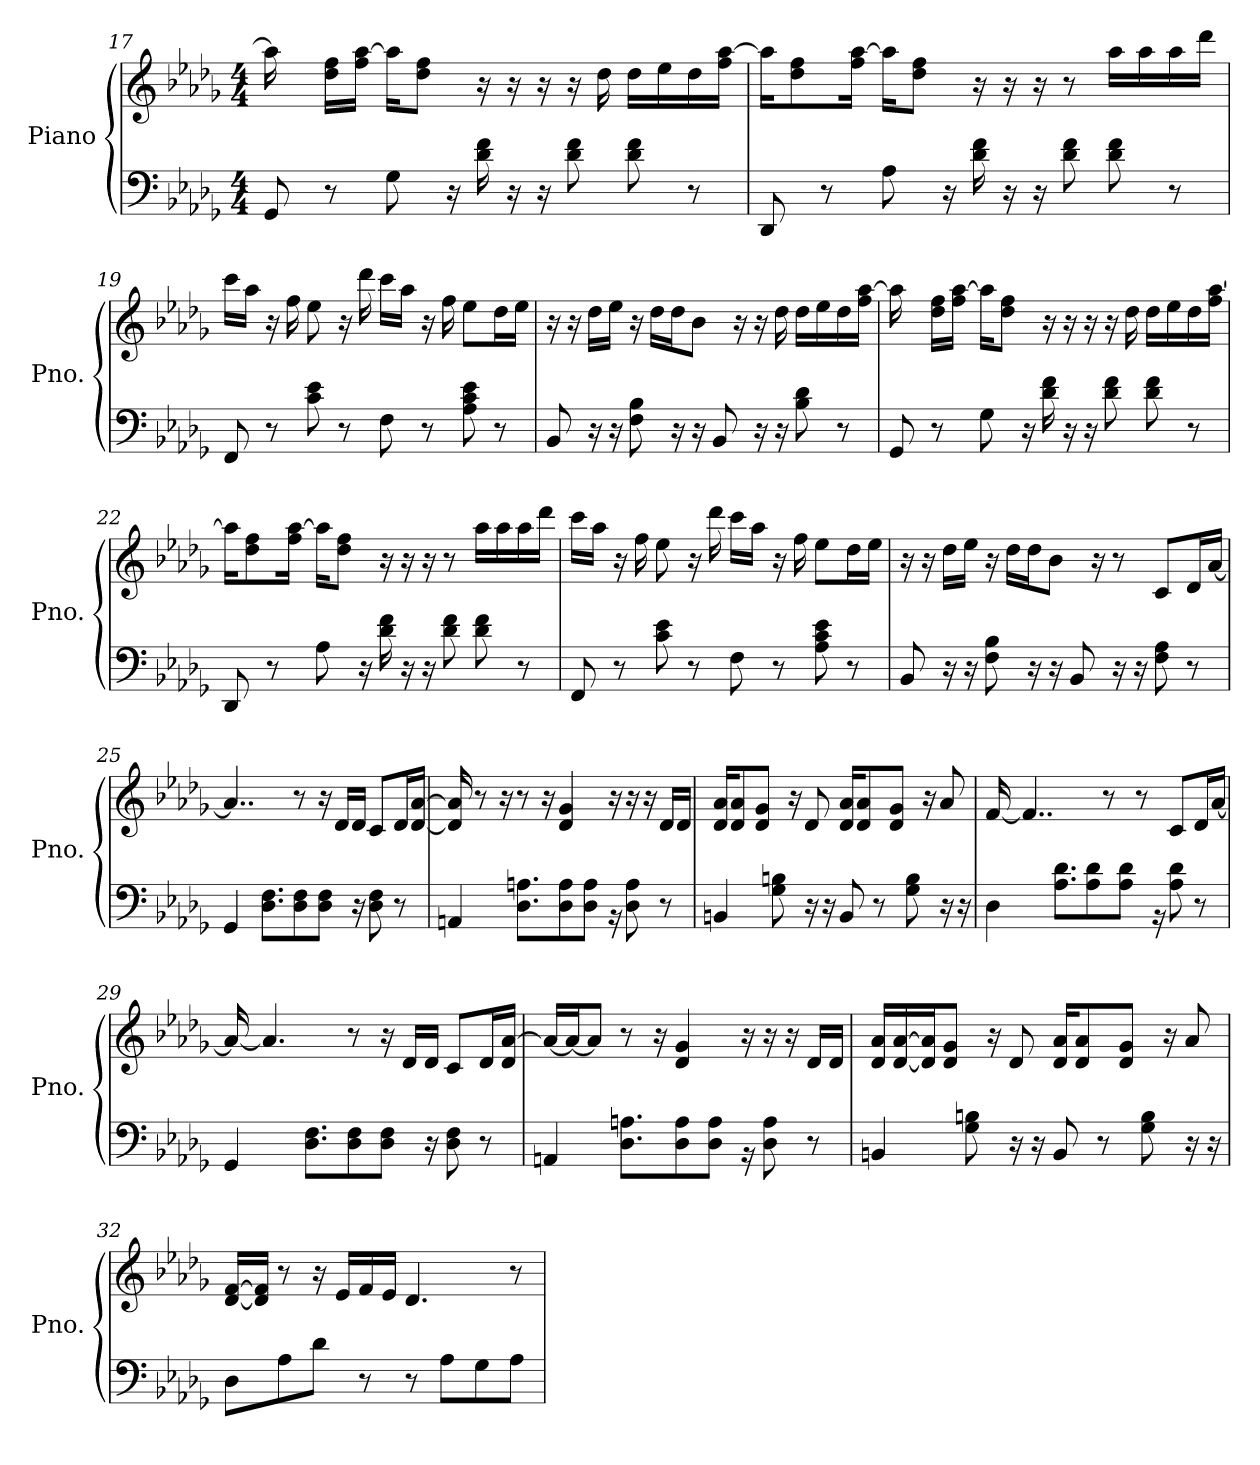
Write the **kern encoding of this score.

**kern	**kern
*part1	*part1
*staff2	*staff1
*I"Piano	*
*I'Pno.	*
!!LO:LB:g=z
*clefF4	*clefG2
*k[b-e-a-d-g-]	*k[b-e-a-d-g-]
*M4/4	*M4/4
=17	=17
8GG-/	16aa-\]
.	16ryy
8r	16dd-\ 16ff\LL
.	16ff\ [16aa-\JJ
8G-\	16aa-\KL]
.	8dd-\ 8ff\J
16r	.
16d-\ 16f\	16r
16r	16r
16r	16r
8d-\ 8f\	16r
.	16dd-\
8d-\ 8f\	16dd-\LL
.	16ee-\
8r	16dd-\
.	16ff\ [16aa-\JJ
=18	=18
8DD-/	16aa-\KL]
.	8dd-\ 8ff\
8r	.
.	16ff\ [16aa-\Jk
8A-\	16aa-\KL]
.	8dd-\ 8ff\J
16r	.
16d-\ 16f\	16r
16r	16r
16r	16r
8d-\ 8f\	8r
8d-\ 8f\	16aa-\LL
.	16aa-\
8r	16aa-\
.	16ddd-\JJ
=19	=19
8FF/	16ccc\LL
.	16aa-\JJ
8r	16r
.	16ff\
8c\ 8e-\	8ee-\
8r	16r
.	16ddd-\
8F\	16ccc\LL
.	16aa-\JJ
8r	16r
.	16ff\
8A-\ 8c\ 8e-\	8ee-\L
8r	16dd-\L
.	16ee-\JJ
!!LO:LB:g=z
=20	=20
8BB-/	16r
.	16r
16r	16dd-\LL
16r	16ee-\JJ
8F\ 8B-\	16r
.	16dd-\LL
16r	16dd-\J
16r	8b-\J
8BB-/	.
.	16r
16r	16r
16r	16dd-\
8B-\ 8d-\	16dd-\LL
.	16ee-\
8r	16dd-\
.	16ff\ [16aa-\JJ
=21	=21
8GG-/	16aa-\]
.	16ryy
8r	16dd-\ 16ff\LL
.	16ff\ [16aa-\JJ
8G-\	16aa-\KL]
.	8dd-\ 8ff\J
16r	.
16d-\ 16f\	16r
16r	16r
16r	16r
8d-\ 8f\	16r
.	16dd-\
8d-\ 8f\	16dd-\LL
.	16ee-\
8r	16dd-\
.	16ff\ [16aa-\JJ
=22	=22
8DD-/	16aa-\KL]
.	8dd-\ 8ff\
8r	.
.	16ff\ [16aa-\Jk
8A-\	16aa-\KL]
.	8dd-\ 8ff\J
16r	.
16d-\ 16f\	16r
16r	16r
16r	16r
8d-\ 8f\	8r
8d-\ 8f\	16aa-\LL
.	16aa-\
8r	16aa-\
.	16ddd-\JJ
!!LO:PB:g=z
=23	=23
8FF/	16ccc\LL
.	16aa-\JJ
8r	16r
.	16ff\
8c\ 8e-\	8ee-\
8r	16r
.	16ddd-\
8F\	16ccc\LL
.	16aa-\JJ
8r	16r
.	16ff\
8A-\ 8c\ 8e-\	8ee-\L
8r	16dd-\L
.	16ee-\JJ
=24	=24
8BB-/	16r
.	16r
16r	16dd-\LL
16r	16ee-\JJ
8F\ 8B-\	16r
.	16dd-\LL
16r	16dd-\J
16r	8b-\J
8BB-/	.
.	16r
16r	8r
16r	.
8F\ 8A-\	8c/L
8r	16d-/L
.	[16a-/JJ
=25	=25
4GG-/	4..a-/]
8.D-\ 8.F\L	.
8D-\ 8F\	8r
8D-\ 8F\J	16r
.	16d-/LL
16r	16d-/JJ
8D-\ 8F\	8c/L
8r	16d-/L
.	[16d-/ [16a-/JJ
!!LO:LB:g=z
=26	=26
4AAn/	16d-/] 16a-/]
.	8r
.	16r
8.D-\ 8.An\L	8r
.	16r
8D-\ 8A\	4d-/ 4g-/
8D-\ 8A\J	.
16rBB	16r
8D-\ 8A\	16r
.	16r
8r	16d-/LL
.	16d-/JJ
=27	=27
4BBn/	16d-/ 16a-/KL
.	8d-/ 8a-/
.	8d-/ 8g-/J
8G-\ 8Bn\	.
.	16r
16r	8d-/
16r	.
8BB/	16d-/ 16a-/KL
.	8d-/ 8a-/
8r	.
.	8d-/ 8g-/J
8G-\ 8B\	.
.	16r
16r	8a-/
16r	.
=28	=28
4D-\	[16f/
.	4..f/]
8.A-\ 8.d-\L	.
8A-\ 8d-\	.
.	8r
8A-\ 8d-\J	.
.	8r
16rBB	.
8A-\ 8d-\	8c/L
8r	16d-/L
.	[16a-/JJ
!!LO:LB:g=z
=29	=29
4GG-/	16a-/_
.	4.a-/]
8.D-\ 8.F\L	.
8D-\ 8F\	8r
8D-\ 8F\J	16r
.	16d-/LL
16r	16d-/JJ
8D-\ 8F\	8c/L
8r	16d-/L
.	16d-/ [16a-/JJ
=30	=30
4AAn/	16a-/LL_
.	16a-/J_
.	8a-/J]
8.D-\ 8.An\L	8r
.	16r
8D-\ 8A\	4d-/ 4g-/
8D-\ 8A\J	.
16rBB	16r
8D-\ 8A\	16r
.	16r
8r	16d-/LL
.	16d-/JJ
=31	=31
4BBn/	16d-/ 16a-/LL
.	[16d-/ [16a-/
.	16d-/] 16a-/]J
.	8d-/ 8g-/J
8G-\ 8Bn\	.
.	16r
16r	8d-/
16r	.
8BB/	16d-/ 16a-/KL
.	8d-/ 8a-/
8r	.
.	8d-/ 8g-/J
8G-\ 8B\	.
.	16r
16r	8a-/
16r	.
!!LO:LB:g=z
=32	=32
8D-\L	[16d-/ [16f/LL
.	16d-/] 16f/]JJ
8A-\	8r
8d-\J	16r
.	16e-/LL
8r	16f/
.	16e-/JJ
8r	4.d-/
8A-\L	.
8G-\	.
8A-\J	8r
=	=
*-	*-
